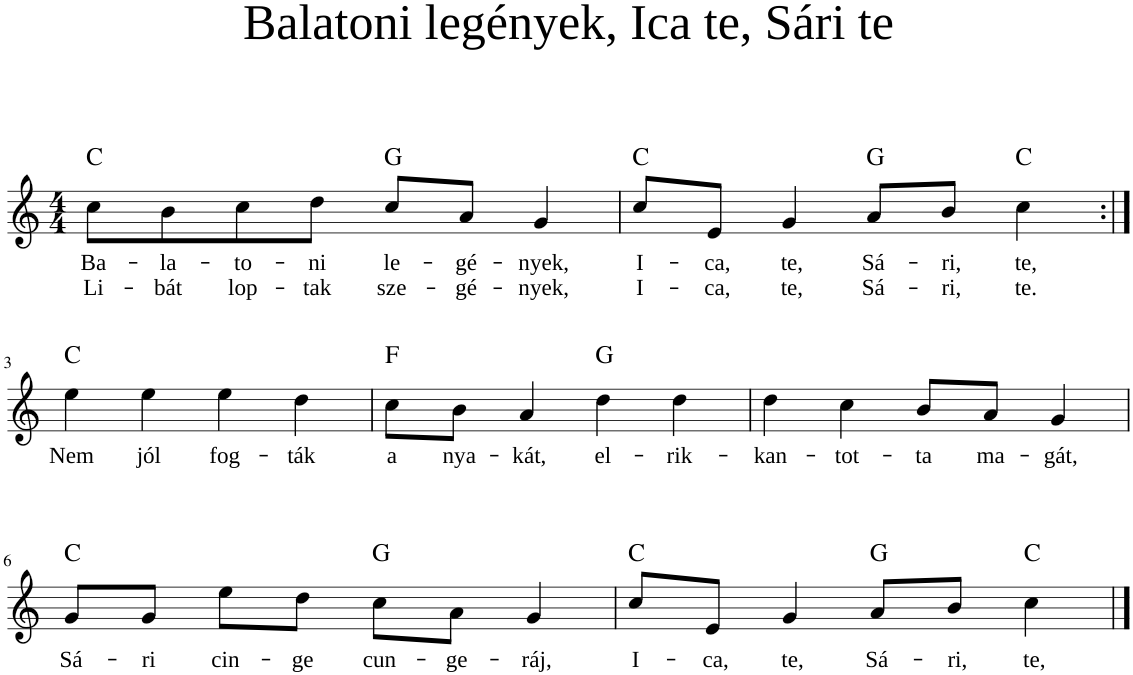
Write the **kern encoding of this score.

**kern	**text	**text	**harte
*part1	*part1	*part1	*part1
*staff1	*staff1	*staff1	*
*I"Piano	*	*	*
*I'Pno	*	*	*
*clefG2	*	*	*
*k[]	*	*	*
*M4/4	*	*	*
=1	=1	=1	=1
!	!LO:LY:b	!LO:LY:b	!
8cc\L	Ba-	Li-	C:maj
!	!LO:LY:b	!LO:LY:b	!
8b\	-la-	-bát	.
!	!LO:LY:b	!LO:LY:b	!
8cc\	-to-	lop-	.
!	!LO:LY:b	!LO:LY:b	!
8dd\J	-ni	-tak	.
!	!LO:LY:b	!LO:LY:b	!
8cc/L	le-	sze-	G:maj
!	!LO:LY:b	!LO:LY:b	!
8a/J	-gé-	-gé-	.
!	!LO:LY:b	!LO:LY:b	!
4g/	-nyek,	-nyek,	.
=2	=2	=2	=2
!	!LO:LY:b	!LO:LY:b	!
8cc/L	I-	I-	C:maj
!	!LO:LY:b	!LO:LY:b	!
8e/J	-ca,	-ca,	.
!	!LO:LY:b	!LO:LY:b	!
4g/	te,	te,	.
!	!LO:LY:b	!LO:LY:b	!
8a/L	Sá-	Sá-	G:maj
!	!LO:LY:b	!LO:LY:b	!
8b/J	-ri,	-ri,	.
!	!LO:LY:b	!LO:LY:b	!
4cc\	te,	te.	C:maj
!!LO:LB:g=z
=3:|!	=3:|!	=3:|!	=3:|!
!	!LO:LY:b	!	!
4ee\	Nem	.	C:maj
!	!LO:LY:b	!	!
4ee\	jól	.	.
!	!LO:LY:b	!	!
4ee\	fog-	.	.
!	!LO:LY:b	!	!
4dd\	-ták	.	.
=4	=4	=4	=4
!	!LO:LY:b	!	!
8cc\L	a	.	F:maj
!	!LO:LY:b	!	!
8b\J	nya-	.	.
!	!LO:LY:b	!	!
4a/	-kát,	.	.
!	!LO:LY:b	!	!
4dd\	el-	.	G:maj
!	!LO:LY:b	!	!
4dd\	-rik-	.	.
=5	=5	=5	=5
!	!LO:LY:b	!	!
4dd\	-kan-	.	.
!	!LO:LY:b	!	!
4cc\	-tot-	.	.
!	!LO:LY:b	!	!
8b/L	-ta	.	.
!	!LO:LY:b	!	!
8a/J	ma-	.	.
!	!LO:LY:b	!	!
4g/	-gát,	.	.
!!LO:LB:g=z
=6	=6	=6	=6
!	!LO:LY:b	!	!
8g/L	Sá-	.	C:maj
!	!LO:LY:b	!	!
8g/J	-ri	.	.
!	!LO:LY:b	!	!
8ee\L	cin-	.	.
!	!LO:LY:b	!	!
8dd\J	-ge	.	.
!	!LO:LY:b	!	!
8cc\L	cun-	.	G:maj
!	!LO:LY:b	!	!
8a\J	-ge-	.	.
!	!LO:LY:b	!	!
4g/	-ráj,	.	.
=7	=7	=7	=7
!	!LO:LY:b	!	!
8cc/L	I-	.	C:maj
!	!LO:LY:b	!	!
8e/J	-ca,	.	.
!	!LO:LY:b	!	!
4g/	te,	.	.
!	!LO:LY:b	!	!
8a/L	Sá-	.	G:maj
!	!LO:LY:b	!	!
8b/J	-ri,	.	.
!	!LO:LY:b	!	!
4cc\	te,	.	C:maj
==	==	==	==
*-	*-	*-	*-
